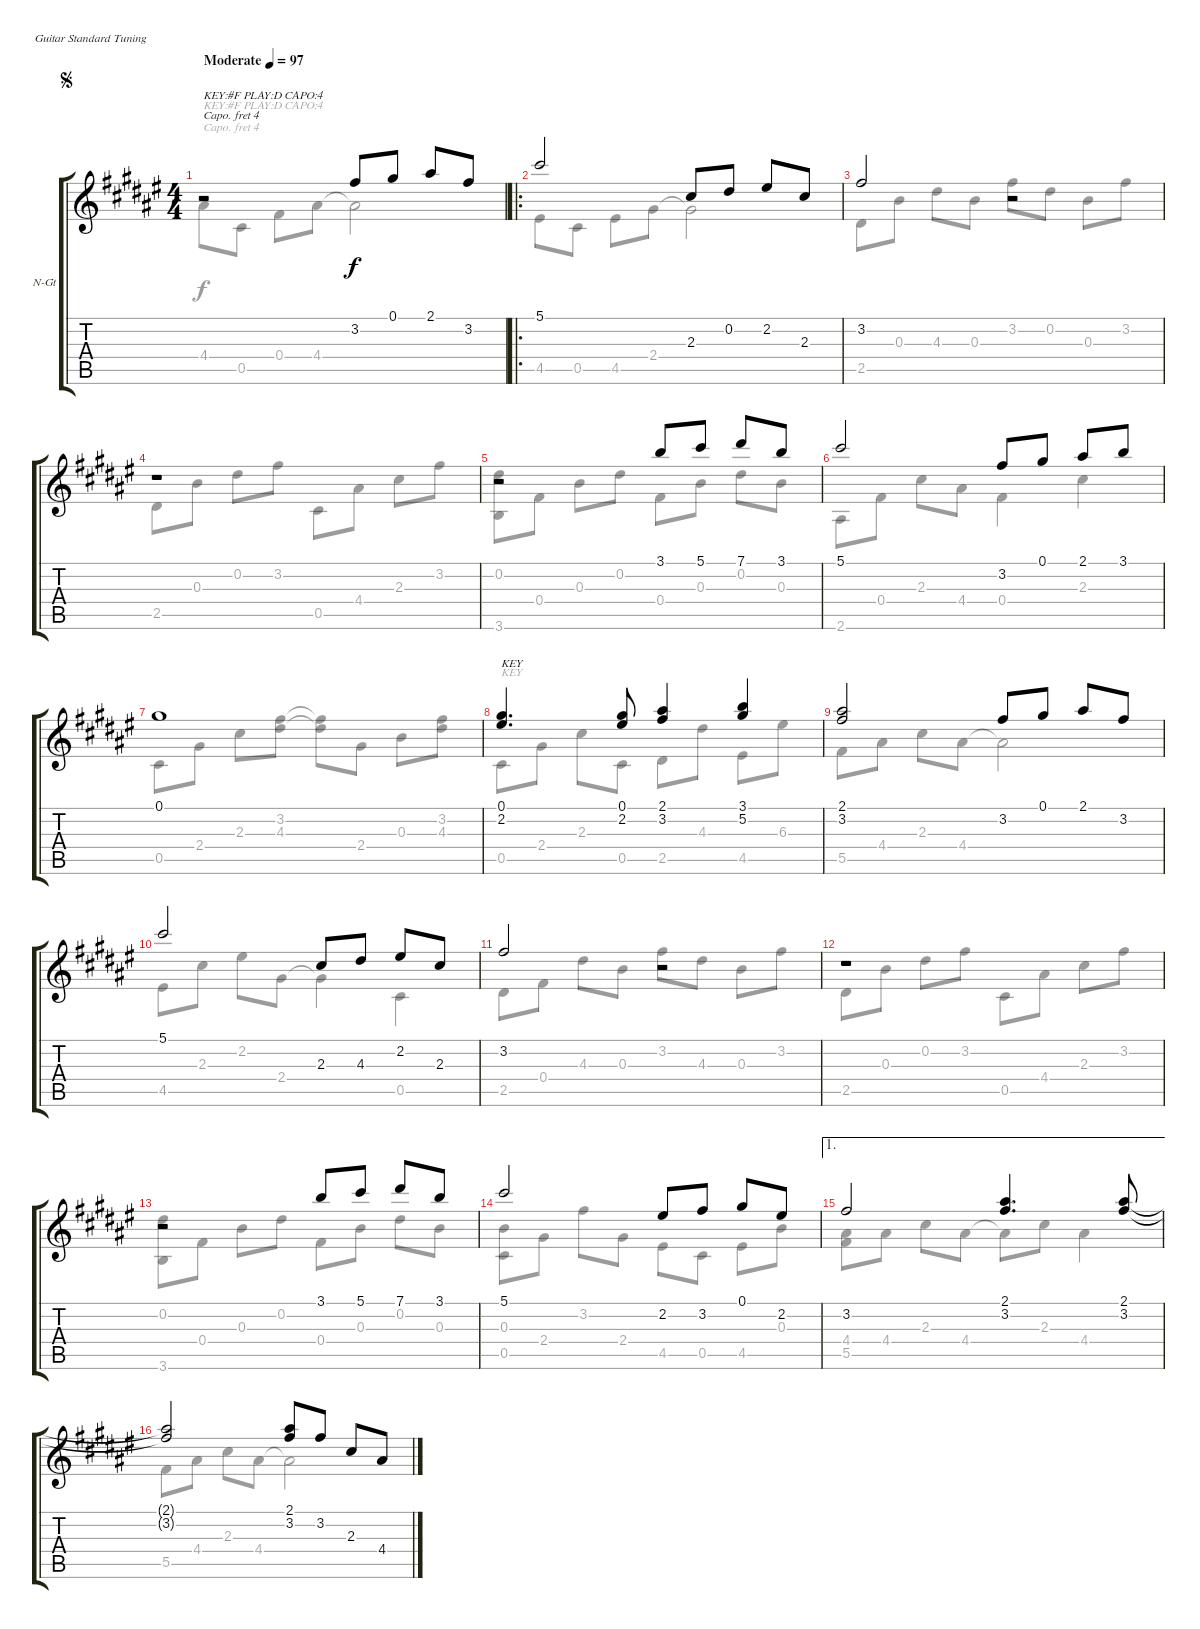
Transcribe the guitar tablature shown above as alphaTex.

\bracketExtendMode groupsimilarinstruments
\useSystemSignSeparator
\firstSystemTrackNameOrientation horizontal
\otherSystemsTrackNameOrientation horizontal
\chordDiagramsInScore
\track ("Òô¹ì 1" "N-Gt") {instrument acousticguitarnylon}
\staff {score tabs}
\capo 4
\tuning (E4 B3 G3 D3 A2 E2)
\voice
\ts (4 4)
\beaming (8 2 2 2 2)
\jump segno
\tempo (97 "Moderate")
\clef g2
\ks f#
r.2{txt "KEY:#F PLAY:D CAPO:4" dy f instrument acousticguitarnylon} 3.2.8 0.1.8 2.1.8 3.2.8 |
\ro
5.1.2 2.3.8 0.2.8 2.2.8 2.3.8 |
3.2.2 r.2 |
r.1 |
r.2 3.1.8 5.1.8 7.1.8 3.1.8 |
5.1.2 3.2.8 0.1.8 2.1.8 3.1.8 |
0.1.1 |
(0.1 2.2).4{d txt "KEY"} (0.1 2.2).8 (2.1 3.2).4 (3.1 5.2).4 |
(2.1 3.2).2 3.2.8 0.1.8 2.1.8 3.2.8 |
5.1.2 2.3.8 4.3.8 2.2.8 2.3.8 |
3.2.2 r.2 |
r.1 |
r.2 3.1.8 5.1.8 7.1.8 3.1.8 |
5.1.2 2.2.8 3.2.8 0.1.8 2.2.8 |
\ae 1
3.2.2 (2.1 3.2).4{d} (2.1 3.2).8 |
(2.1{t} 3.2{t}).2 (2.1 3.2).8 3.2.8 2.3.8 4.4.8
\voice
\clef g2
\ottava regular
\simile none
\ks f#
4.4.8{txt "KEY:#F PLAY:D CAPO:4" dy f} 0.5.8 0.4.8 4.4.8 4.4{t}.2 |
4.5.8 0.5.8 4.5.8 2.4.8 2.4{t}.2 |
2.5.8 0.3.8 4.3.8 0.3.8 3.2.8 0.2.8 0.3.8 3.2.8 |
2.5.8 0.3.8 0.2.8 3.2.8 0.5.8 4.4.8 2.3.8 3.2.8 |
(0.2 3.6).8 0.4.8 0.3.8 0.2.8 0.4.8 0.3.8 0.2.8 0.3.8 |
2.6.8 0.4.8 2.3.8 4.4.8 0.4.4 2.3.4 |
0.5.8 2.4.8 2.3.8 (3.2 4.3).8 (3.2{t} 4.3{t}).8 2.4.8 0.3.8 (3.2 4.3).8 |
0.5.8{txt "KEY"} 2.4.8 2.3.8 0.5.8 2.5.8 4.3.8 4.5.8 6.3.8 |
5.5.8 4.4.8 2.3.8 4.4.8 4.4{t}.2 |
4.5.8 2.3.8 2.2.8 2.4.8 2.4{t}.4 0.5.4 |
2.5.8 0.4.8 4.3.8 0.3.8 3.2.8 4.3.8 0.3.8 3.2.8 |
2.5.8 0.3.8 0.2.8 3.2.8 0.5.8 4.4.8 2.3.8 3.2.8 |
(0.2 3.6).8 0.4.8 0.3.8 0.2.8 0.4.8 0.3.8 0.2.8 0.3.8 |
(0.3 0.5).8 2.4.8 3.2.8 2.4.8 4.5.8 0.5.8 4.5.8 0.3.8 |
(4.4 5.5).8 4.4.8 2.3.8 4.4.8 4.4{t}.8 2.3.8 4.4.4 |
5.5.8 4.4.8 2.3.8 4.4.8 4.4{t}.2
